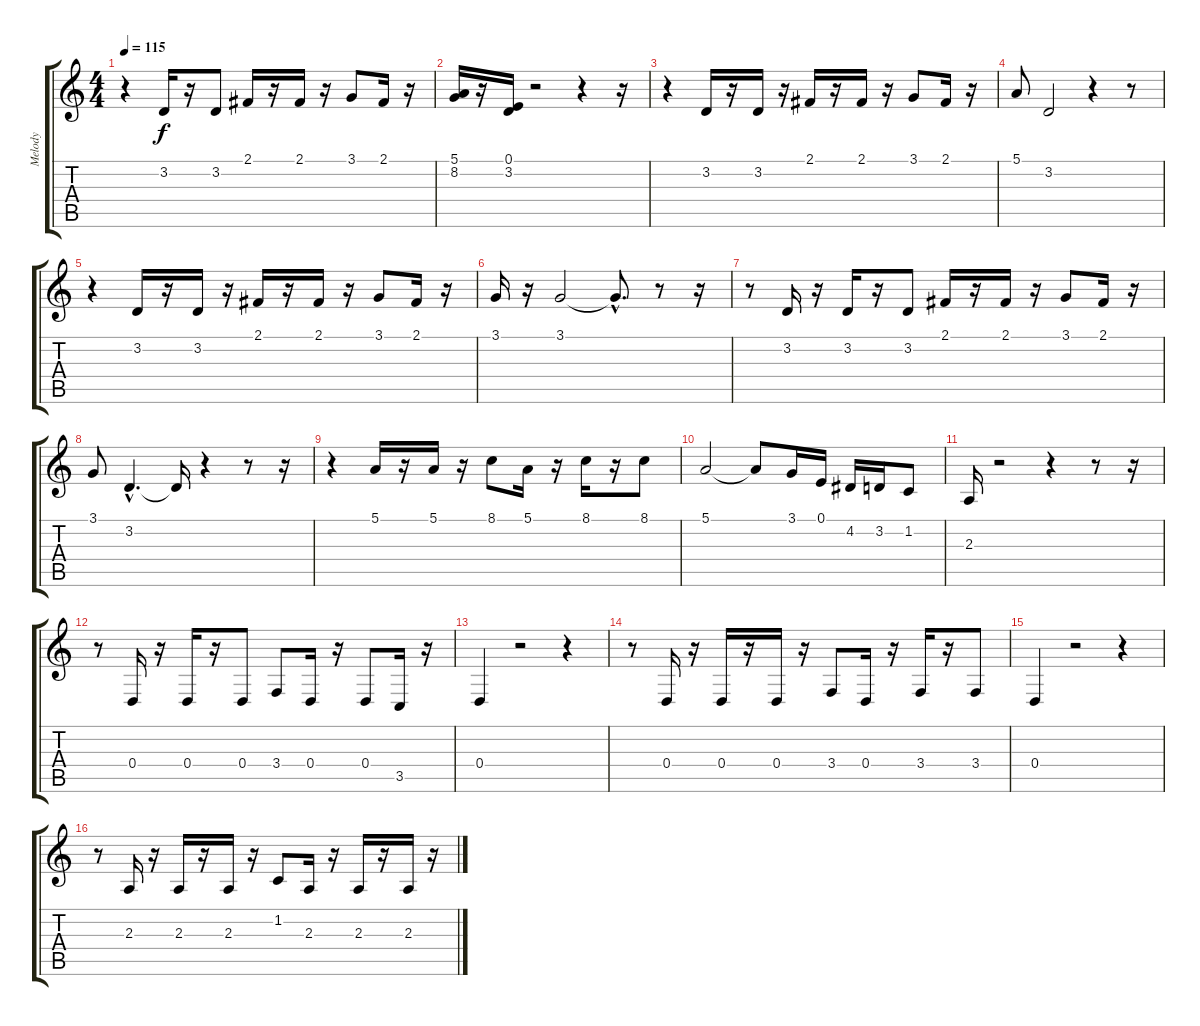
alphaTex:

\track ("Melody" "Melody") {instrument lead6voice}
\staff {score tabs}
\tuning (E4 B3 G3 D3 A2 E2) {hide}
\ts (4 4)
\tempo 115
\clef g2
\ks c
r.4{dy f} 3.2.16 r.16 3.2.8 2.1.16 r.16 2.1.16 r.16 3.1.8 2.1.16 r.16 |
(5.1 8.2).16 r.16 (0.1 3.2).16 r.2 r.4 r.16 |
r.4 3.2.16 r.16 3.2.16 r.16 2.1.16 r.16 2.1.16 r.16 3.1.8 2.1.16 r.16 |
5.1.8 3.2.2 r.4 r.8 |
r.4 3.2.16 r.16 3.2.16 r.16 2.1.16 r.16 2.1.16 r.16 3.1.8 2.1.16 r.16 |
3.1.16 r.16 3.1.2 3.1{hac t}.8{d} r.8 r.16 |
r.8 3.2.16 r.16 3.2.16 r.16 3.2.8 2.1.16 r.16 2.1.16 r.16 3.1.8 2.1.16 r.16 |
3.1.8 3.2{hac}.4{d} 3.2{t}.16 r.4 r.8 r.16 |
r.4 5.1.16 r.16 5.1.16 r.16 8.1.8 5.1.16 r.16 8.1.16 r.16 8.1.8 |
5.1.2 5.1{t}.8 3.1.16 0.1.16 4.2.16 3.2.16 1.2.8 |
2.3.16 r.2 r.4 r.8 r.16 |
r.8 0.4.16 r.16 0.4.16 r.16 0.4.8 3.4.8 0.4.16 r.16 0.4.8 3.5.16 r.16 |
0.4.4 r.2 r.4 |
r.8 0.4.16 r.16 0.4.16 r.16 0.4.16 r.16 3.4.8 0.4.16 r.16 3.4.16 r.16 3.4.8 |
0.4.4 r.2 r.4 |
r.8 2.3.16 r.16 2.3.16 r.16 2.3.16 r.16 1.2.8 2.3.16 r.16 2.3.16 r.16 2.3.16 r.16
